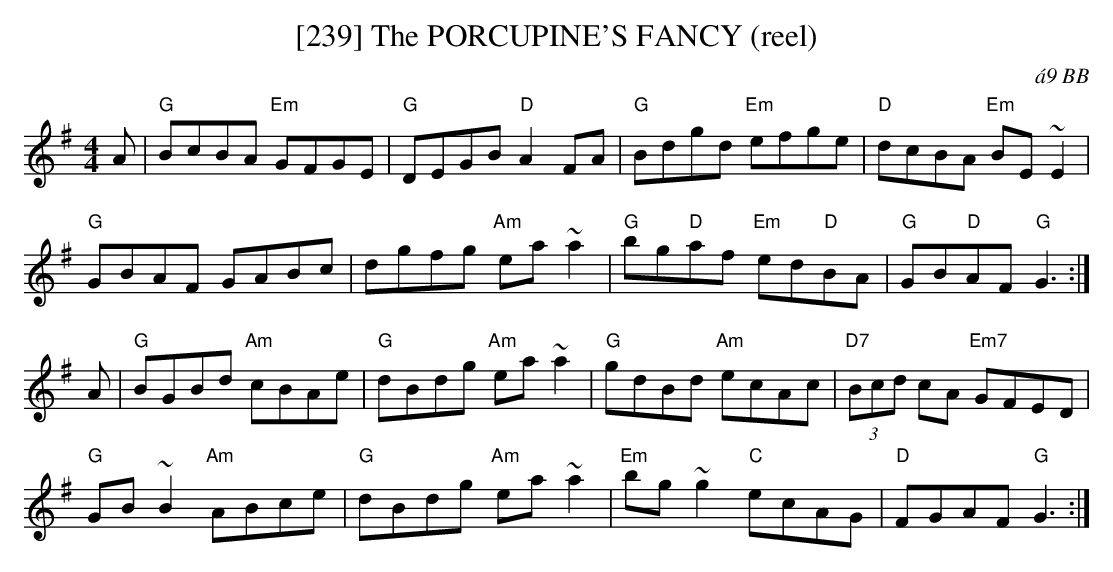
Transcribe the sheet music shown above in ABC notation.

X:1
T:[239] The PORCUPINE'S FANCY (reel)
C:\'a9 BB
L:1/8
M:4/4
K:G
A|"G"BcBA "Em"GFGE|"G"DEGB "D"A2FA|"G"Bdgd "Em"efge|"D"dcBA "Em"BE ~E2|
"G"GBAF GABc|dgfg "Am"ea~a2|"G"bg"D"af "Em"ed"D"BA|"G"GB"D"AF "G"G3 :|
A|"G"BGBd "Am"cBAe|"G"dBdg "Am"ea~a2|"G"gdBd "Am"ecAc|"D7"(3Bcd cA "Em7"GFED|
"G"GB~B2 "Am"ABce|"G"dBdg "Am"ea~a2|"Em"bg ~g2 "C"ecAG|"D"FGAF "G"G3 :|
